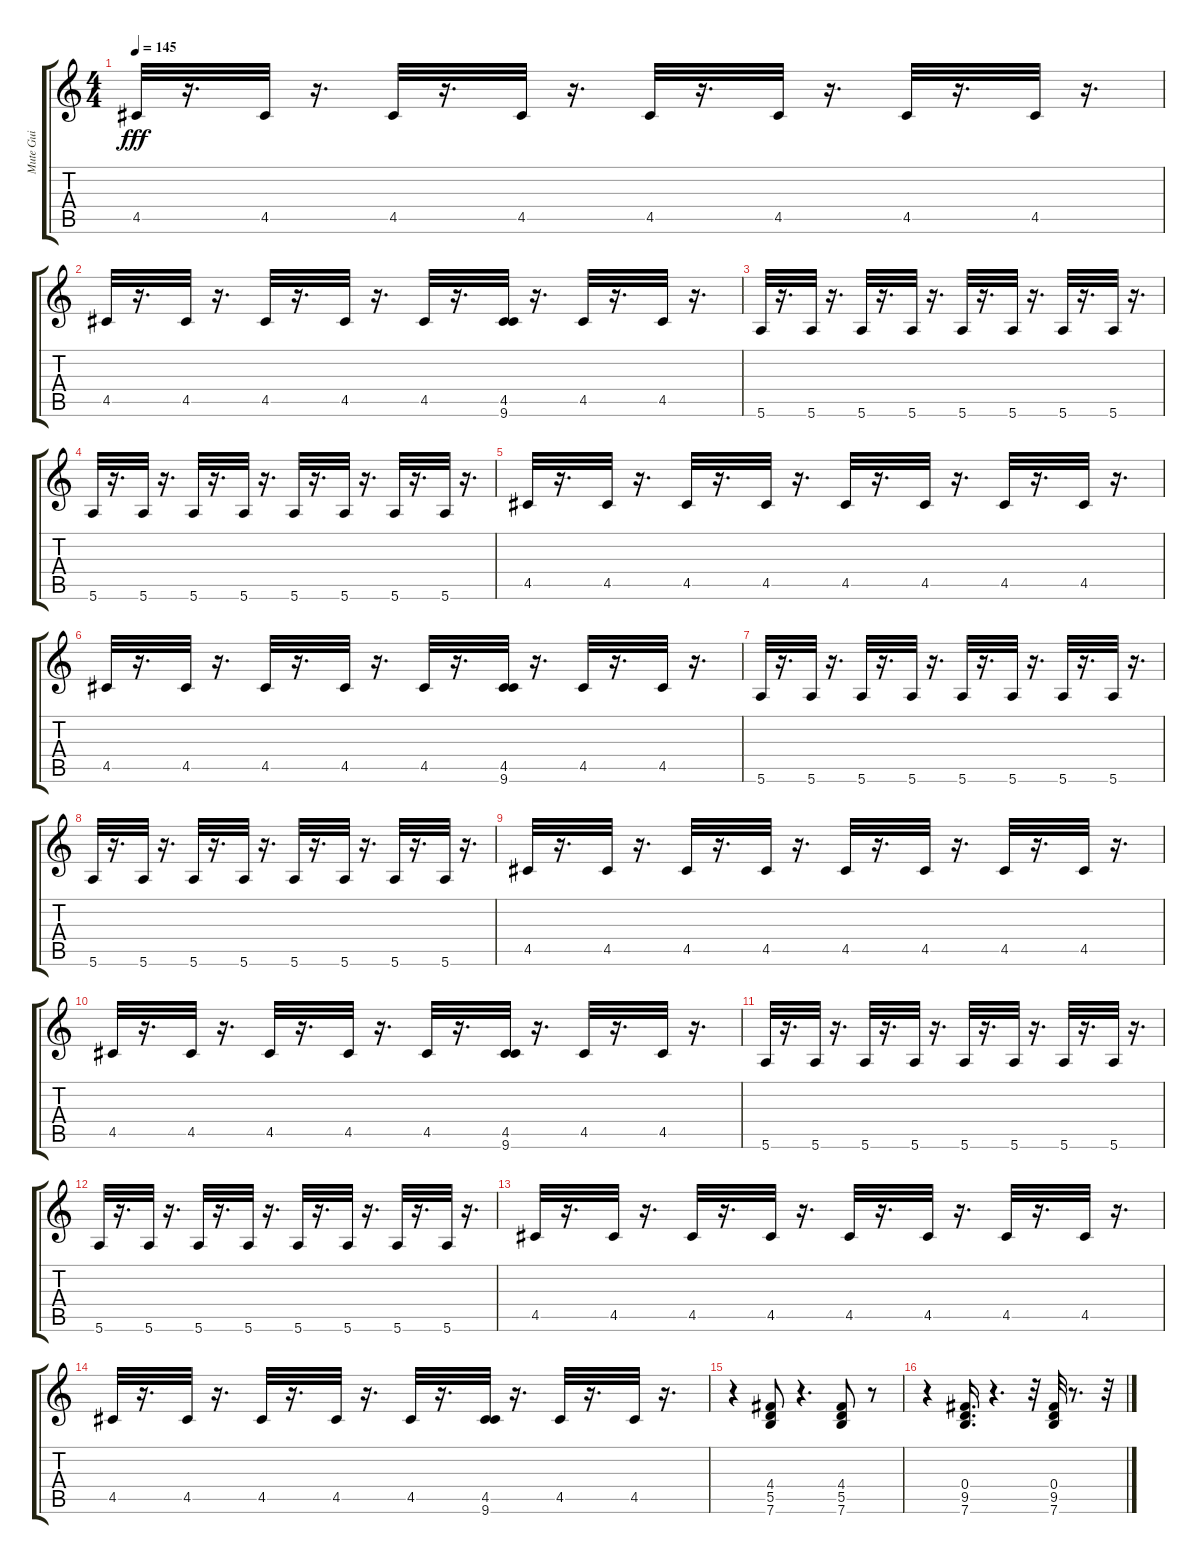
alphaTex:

\track ("Mute Gui" "Mute Gui") {instrument electricguitarmuted}
\staff {score tabs}
\tuning (E4 B3 G3 D3 A2 E2) {hide}
\ts (4 4)
\tempo 145
\clef g2
\ks c
4.5.32{dy fff} r.16{d} 4.5.32 r.16{d} 4.5.32 r.16{d} 4.5.32 r.16{d} 4.5.32 r.16{d} 4.5.32 r.16{d} 4.5.32 r.16{d} 4.5.32 r.16{d} |
4.5.32 r.16{d} 4.5.32 r.16{d} 4.5.32 r.16{d} 4.5.32 r.16{d} 4.5.32 r.16{d} (4.5 9.6).32 r.16{d} 4.5.32 r.16{d} 4.5.32 r.16{d} |
5.6.32 r.16{d} 5.6.32 r.16{d} 5.6.32 r.16{d} 5.6.32 r.16{d} 5.6.32 r.16{d} 5.6.32 r.16{d} 5.6.32 r.16{d} 5.6.32 r.16{d} |
5.6.32 r.16{d} 5.6.32 r.16{d} 5.6.32 r.16{d} 5.6.32 r.16{d} 5.6.32 r.16{d} 5.6.32 r.16{d} 5.6.32 r.16{d} 5.6.32 r.16{d} |
4.5.32 r.16{d} 4.5.32 r.16{d} 4.5.32 r.16{d} 4.5.32 r.16{d} 4.5.32 r.16{d} 4.5.32 r.16{d} 4.5.32 r.16{d} 4.5.32 r.16{d} |
4.5.32 r.16{d} 4.5.32 r.16{d} 4.5.32 r.16{d} 4.5.32 r.16{d} 4.5.32 r.16{d} (4.5 9.6).32 r.16{d} 4.5.32 r.16{d} 4.5.32 r.16{d} |
5.6.32 r.16{d} 5.6.32 r.16{d} 5.6.32 r.16{d} 5.6.32 r.16{d} 5.6.32 r.16{d} 5.6.32 r.16{d} 5.6.32 r.16{d} 5.6.32 r.16{d} |
5.6.32 r.16{d} 5.6.32 r.16{d} 5.6.32 r.16{d} 5.6.32 r.16{d} 5.6.32 r.16{d} 5.6.32 r.16{d} 5.6.32 r.16{d} 5.6.32 r.16{d} |
4.5.32 r.16{d} 4.5.32 r.16{d} 4.5.32 r.16{d} 4.5.32 r.16{d} 4.5.32 r.16{d} 4.5.32 r.16{d} 4.5.32 r.16{d} 4.5.32 r.16{d} |
4.5.32 r.16{d} 4.5.32 r.16{d} 4.5.32 r.16{d} 4.5.32 r.16{d} 4.5.32 r.16{d} (4.5 9.6).32 r.16{d} 4.5.32 r.16{d} 4.5.32 r.16{d} |
5.6.32 r.16{d} 5.6.32 r.16{d} 5.6.32 r.16{d} 5.6.32 r.16{d} 5.6.32 r.16{d} 5.6.32 r.16{d} 5.6.32 r.16{d} 5.6.32 r.16{d} |
5.6.32 r.16{d} 5.6.32 r.16{d} 5.6.32 r.16{d} 5.6.32 r.16{d} 5.6.32 r.16{d} 5.6.32 r.16{d} 5.6.32 r.16{d} 5.6.32 r.16{d} |
4.5.32 r.16{d} 4.5.32 r.16{d} 4.5.32 r.16{d} 4.5.32 r.16{d} 4.5.32 r.16{d} 4.5.32 r.16{d} 4.5.32 r.16{d} 4.5.32 r.16{d} |
4.5.32 r.16{d} 4.5.32 r.16{d} 4.5.32 r.16{d} 4.5.32 r.16{d} 4.5.32 r.16{d} (4.5 9.6).32 r.16{d} 4.5.32 r.16{d} 4.5.32 r.16{d} |
r.4 (4.4 5.5 7.6).8 r.4{d} (4.4 5.5 7.6).8 r.8 |
r.4 (0.4 9.5 7.6).16{d} r.4{d} r.32 (0.4 9.5 7.6).32 r.8{d} r.32
